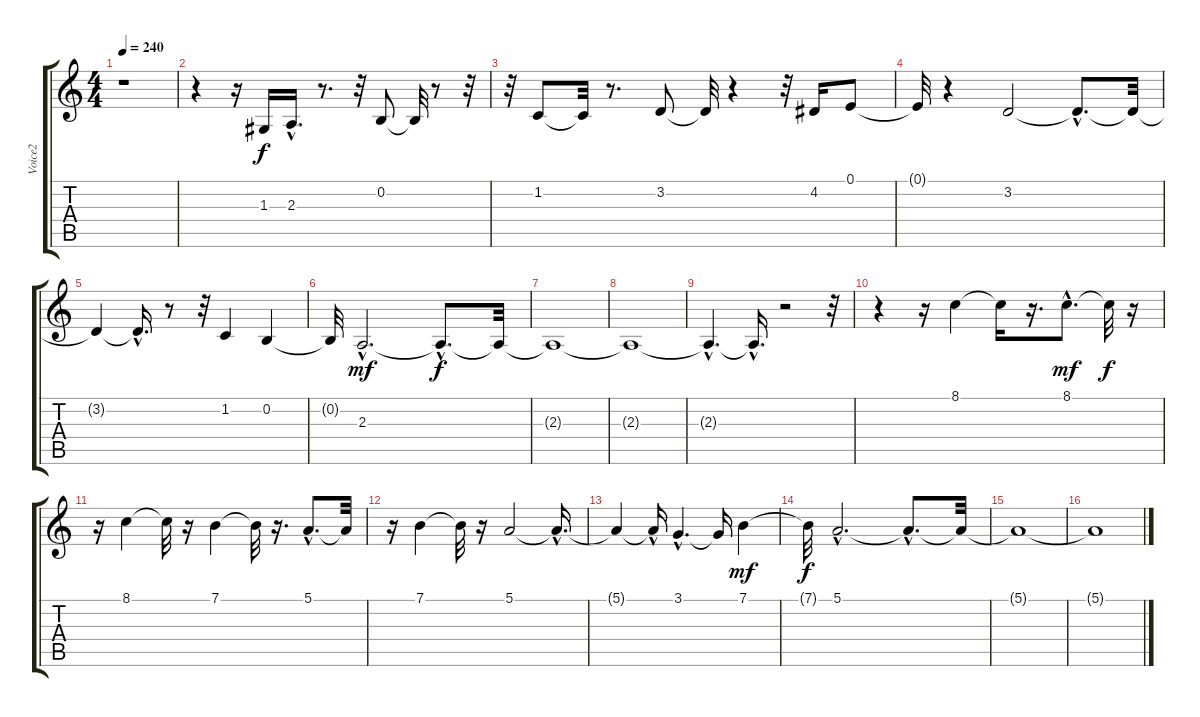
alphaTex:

\track ("Voice2" "Voice2") {instrument synthvoice}
\staff {score tabs}
\tuning (E4 B3 G3 D3 A2 E2) {hide}
\ts (4 4)
\tempo 240
\clef g2
\ks c
r.1{dy f} |
r.4 r.16 1.3.16 2.3{hac}.16{d} r.8{d} r.32 0.2.8 0.2{t}.32 r.8 r.32 |
r.32 1.2.8 1.2{t}.32 r.8{d} 3.2.8 3.2{t}.32 r.4 r.32 4.2.16 0.1.8 |
0.1{t}.32 r.4 3.2.2 3.2{hac t}.8{d} 3.2{t}.32 |
3.2{t}.4 3.2{hac t}.16{d} r.8 r.32 1.2.4 0.2.4 |
0.2{t}.32 2.3{hac}.2{d dy mf} 2.3{hac t}.8{d dy f} 2.3{t}.32 |
2.3{t}.1 |
2.3{t}.1 |
2.3{hac t}.4{d} 2.3{hac t}.16{d} r.2 r.32 |
r.4 r.16 8.1.4 8.1{t}.16 r.16{d} 8.1{hac}.8{d dy mf} 8.1{t}.32{dy f} r.16 |
r.16 8.1.4 8.1{t}.32 r.16 7.1.4 7.1{t}.32 r.16{d} 5.1{hac}.8{d} 5.1{t}.32 |
r.16 7.1.4 7.1{t}.32 r.16 5.1.2 5.1{hac t}.16{d} |
5.1{t}.4 5.1{hac t}.16 3.1{hac}.4{d} 3.1{t}.16 7.1.4{dy mf} |
7.1{t}.32{dy f} 5.1{hac}.2{d} 5.1{hac t}.8{d} 5.1{t}.32 |
5.1{t}.1 |
5.1{t}.1
